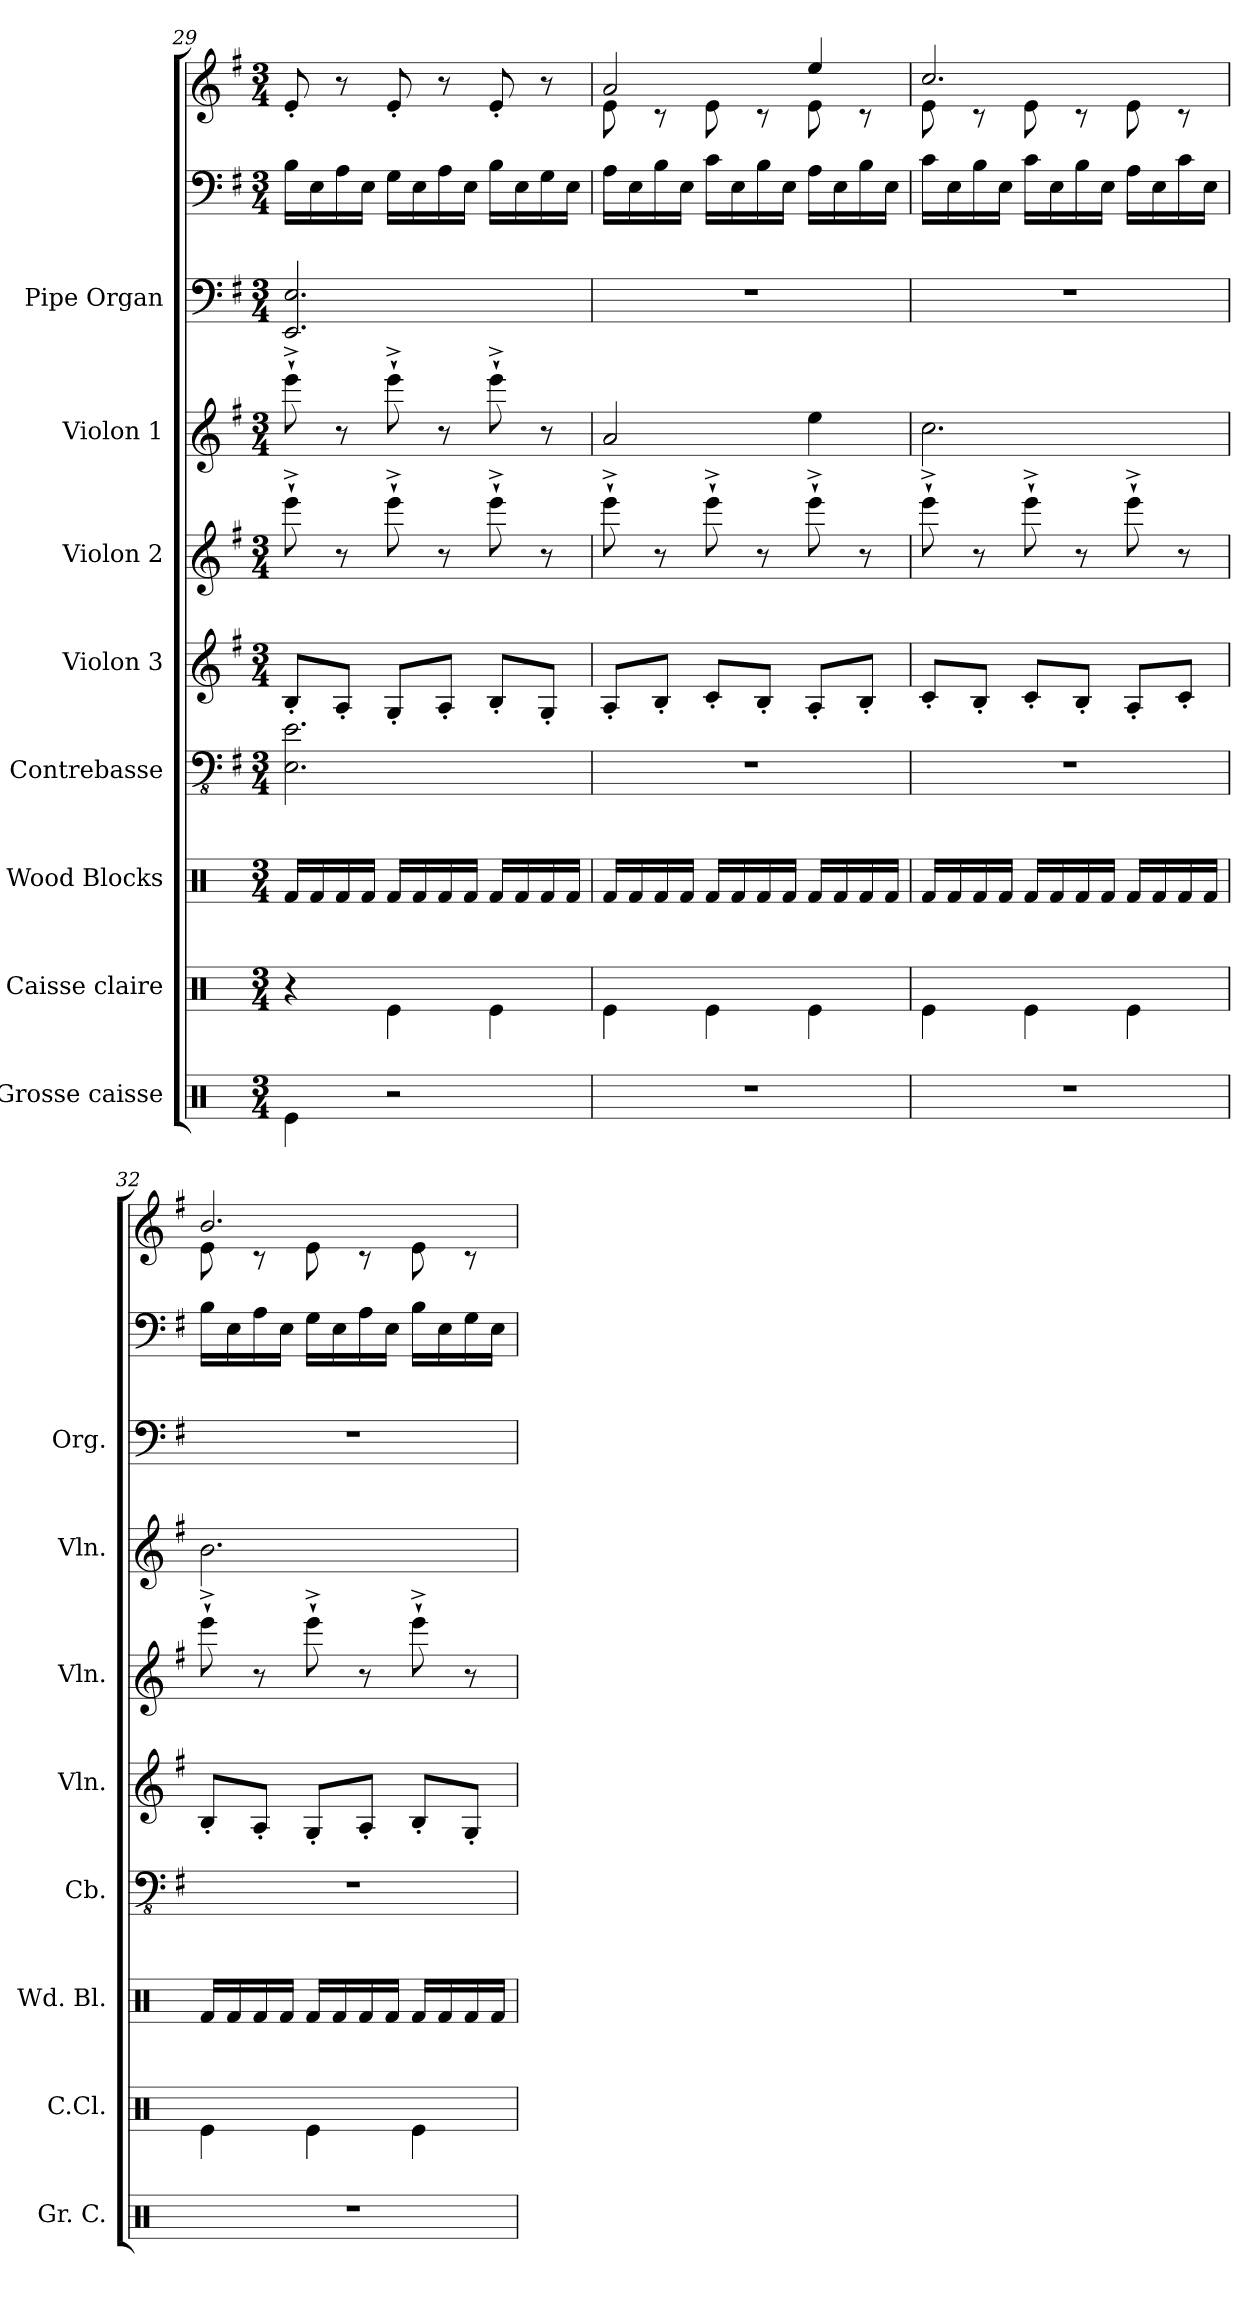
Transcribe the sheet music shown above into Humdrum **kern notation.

**kern	**kern	**kern	**kern	**kern	**kern	**kern	**kern	**kern	**kern
*part8	*part7	*part6	*part5	*part4	*part3	*part2	*part1	*part1	*part1
*staff10	*staff9	*staff8	*staff7	*staff6	*staff5	*staff4	*staff3	*staff2	*staff1
*I"Grosse caisse	*I"Caisse claire	*I"Wood Blocks	*I"Contrebasse	*I"Violon 3	*I"Violon 2	*I"Violon 1	*I"Pipe Organ	*	*
*I'Gr. C.	*I'C.Cl.	*I'Wd. Bl.	*I'Cb.	*I'Vln.	*I'Vln.	*I'Vln.	*I'Org.	*	*
*clefX	*clefX	*clefX	*clefFv4	*clefG2	*clefG2	*clefG2	*clefF4	*clefF4	*clefG2
*	*	*	*ITrd7c12	*	*	*	*	*	*
*k[]	*k[]	*k[]	*k[f#]	*k[f#]	*k[f#]	*k[f#]	*k[f#]	*k[f#]	*k[f#]
*M3/4	*M3/4	*M3/4	*M3/4	*M3/4	*M3/4	*M3/4	*M3/4	*M3/4	*M3/4
=29	=29	=29	=29	=29	=29	=29	=29	=29	=29
4Re\	4r	16Rf/LL	2.EEE\ 2.EE\	8B'/L	8eee^`\	8eee^`\	2.EE/ 2.E/	16B\LL	8e'/
.	.	16Rf/	.	.	.	.	.	16E\	.
.	.	16Rf/	.	8A'/J	8r	8r	.	16A\	8r
.	.	16Rf/JJ	.	.	.	.	.	16E\JJ	.
2r	4Re\	16Rf/LL	.	8G'/L	8eee^`\	8eee^`\	.	16G\LL	8e'/
.	.	16Rf/	.	.	.	.	.	16E\	.
.	.	16Rf/	.	8A'/J	8r	8r	.	16A\	8r
.	.	16Rf/JJ	.	.	.	.	.	16E\JJ	.
.	4Re\	16Rf/LL	.	8B'/L	8eee^`\	8eee^`\	.	16B\LL	8e'/
.	.	16Rf/	.	.	.	.	.	16E\	.
.	.	16Rf/	.	8G'/J	8r	8r	.	16G\	8r
.	.	16Rf/JJ	.	.	.	.	.	16E\JJ	.
=30	=30	=30	=30	=30	=30	=30	=30	=30	=30
*	*	*	*	*	*	*	*	*	*^
2.r	4Re\	16Rf/LL	2.r	8A'/L	8eee^`\	2a/	2.r	16A\LL	2a/	8e\
.	.	16Rf/	.	.	.	.	.	16E\	.	.
.	.	16Rf/	.	8B'/J	8r	.	.	16B\	.	8r
.	.	16Rf/JJ	.	.	.	.	.	16E\JJ	.	.
.	4Re\	16Rf/LL	.	8c'/L	8eee^`\	.	.	16c\LL	.	8e\
.	.	16Rf/	.	.	.	.	.	16E\	.	.
.	.	16Rf/	.	8B'/J	8r	.	.	16B\	.	8r
.	.	16Rf/JJ	.	.	.	.	.	16E\JJ	.	.
.	4Re\	16Rf/LL	.	8A'/L	8eee^`\	4ee\	.	16A\LL	4ee/	8e\
.	.	16Rf/	.	.	.	.	.	16E\	.	.
.	.	16Rf/	.	8B'/J	8r	.	.	16B\	.	8r
.	.	16Rf/JJ	.	.	.	.	.	16E\JJ	.	.
!!LO:PB:g=z	!!
=31	=31	=31	=31	=31	=31	=31	=31	=31	=31	=31
2.r	4Re\	16Rf/LL	2.r	8c'/L	8eee^`\	2.cc\	2.r	16c\LL	2.cc/	8e\
.	.	16Rf/	.	.	.	.	.	16E\	.	.
.	.	16Rf/	.	8B'/J	8r	.	.	16B\	.	8r
.	.	16Rf/JJ	.	.	.	.	.	16E\JJ	.	.
.	4Re\	16Rf/LL	.	8c'/L	8eee^`\	.	.	16c\LL	.	8e\
.	.	16Rf/	.	.	.	.	.	16E\	.	.
.	.	16Rf/	.	8B'/J	8r	.	.	16B\	.	8r
.	.	16Rf/JJ	.	.	.	.	.	16E\JJ	.	.
.	4Re\	16Rf/LL	.	8A'/L	8eee^`\	.	.	16A\LL	.	8e\
.	.	16Rf/	.	.	.	.	.	16E\	.	.
.	.	16Rf/	.	8c'/J	8r	.	.	16c\	.	8r
.	.	16Rf/JJ	.	.	.	.	.	16E\JJ	.	.
=32	=32	=32	=32	=32	=32	=32	=32	=32	=32	=32
2.r	4Re\	16Rf/LL	2.r	8B'/L	8eee^`\	2.b\	2.r	16B\LL	2.b/	8e\
.	.	16Rf/	.	.	.	.	.	16E\	.	.
.	.	16Rf/	.	8A'/J	8r	.	.	16A\	.	8r
.	.	16Rf/JJ	.	.	.	.	.	16E\JJ	.	.
.	4Re\	16Rf/LL	.	8G'/L	8eee^`\	.	.	16G\LL	.	8e\
.	.	16Rf/	.	.	.	.	.	16E\	.	.
.	.	16Rf/	.	8A'/J	8r	.	.	16A\	.	8r
.	.	16Rf/JJ	.	.	.	.	.	16E\JJ	.	.
.	4Re\	16Rf/LL	.	8B'/L	8eee^`\	.	.	16B\LL	.	8e\
.	.	16Rf/	.	.	.	.	.	16E\	.	.
.	.	16Rf/	.	8G'/J	8r	.	.	16G\	.	8r
.	.	16Rf/JJ	.	.	.	.	.	16E\JJ	.	.
*	*	*	*	*	*	*	*	*	*v	*v
=	=	=	=	=	=	=	=	=	=
*-	*-	*-	*-	*-	*-	*-	*-	*-	*-
